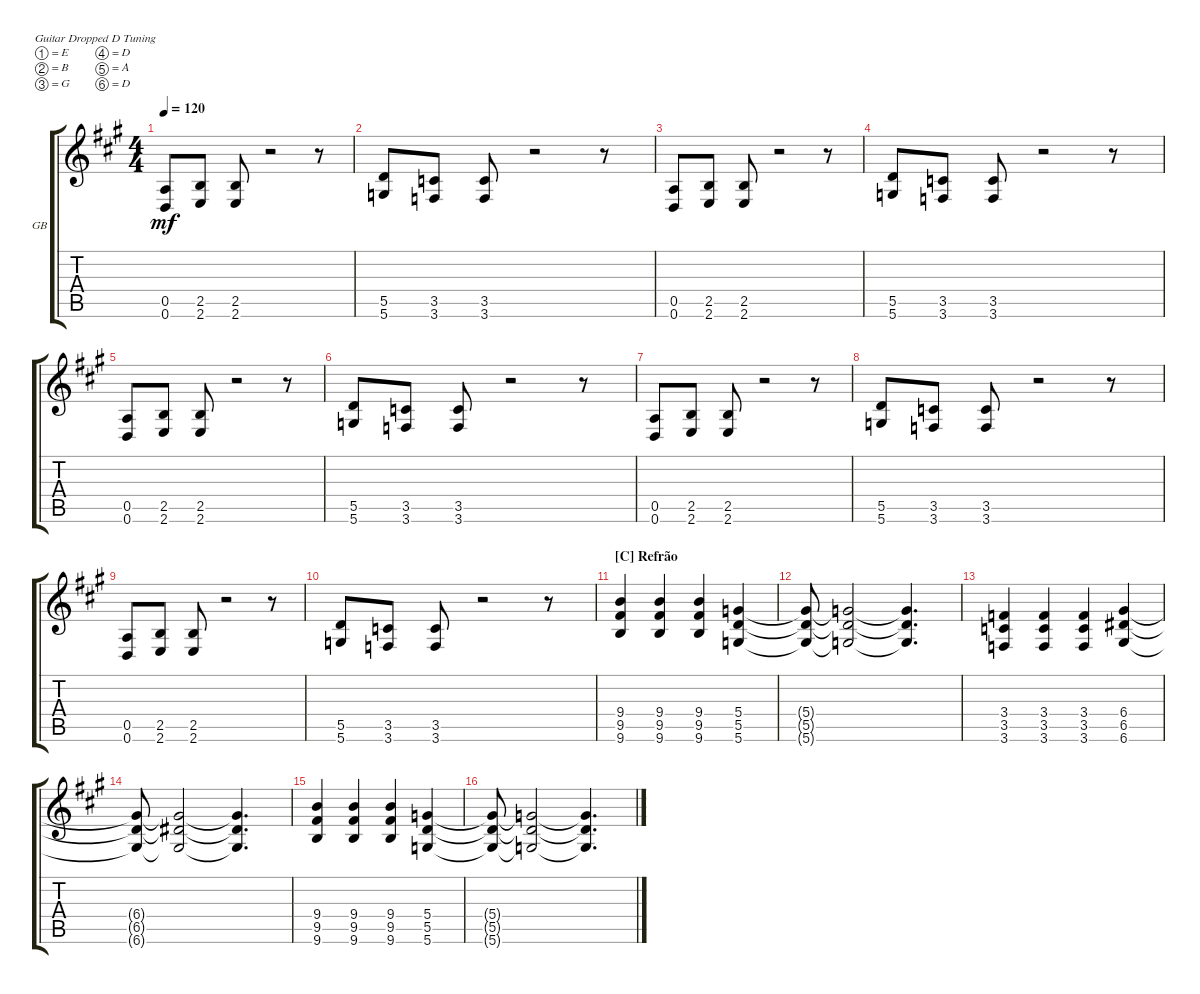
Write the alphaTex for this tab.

\defaultSystemsLayout 4
\bracketExtendMode groupsimilarinstruments
\firstSystemTrackNameOrientation horizontal
\otherSystemsTrackNameOrientation horizontal
\track ("Guitarra Base" "GB") {multiBarRest instrument acousticguitarsteel}
\staff {score tabs}
\tuning (E4 B3 G3 D3 A2 D2)
\ts (4 4)
\tempo 120
\clef g2
\ks a
(0.6 0.5).8{dy mf} (2.5 2.6).8 (2.6 2.5).8 r.2 r.8 |
(5.6 5.5).8 (3.5 3.6).8 (3.6 3.5).8 r.2 r.8 |
(0.6 0.5).8 (2.5 2.6).8 (2.6 2.5).8 r.2 r.8 |
(5.6 5.5).8 (3.5 3.6).8 (3.6 3.5).8 r.2 r.8 |
(0.6 0.5).8 (2.5 2.6).8 (2.6 2.5).8 r.2 r.8 |
(5.6 5.5).8 (3.5 3.6).8 (3.6 3.5).8 r.2 r.8 |
(0.6 0.5).8 (2.5 2.6).8 (2.6 2.5).8 r.2 r.8 |
(5.6 5.5).8 (3.5 3.6).8 (3.6 3.5).8 r.2 r.8 |
(0.6 0.5).8 (2.5 2.6).8 (2.6 2.5).8 r.2 r.8 |
(5.6 5.5).8 (3.5 3.6).8 (3.6 3.5).8 r.2 r.8 |
\section ("C" "Refrão")
(9.6 9.5 9.4).4 (9.4 9.5 9.6).4 (9.6 9.5 9.4).4 (5.5 5.4 5.6).4 |
(5.6{t} 5.5{t} 5.4{t}).8 (5.5{t} 5.4{t} 5.6{t}).2 (5.5{t} 5.4{t} 5.6{t}).4{d} |
(3.6 3.5 3.4).4 (3.4 3.5 3.6).4 (3.6 3.5 3.4).4 (6.5 6.4 6.6).4 |
(6.6{t} 6.5{t} 6.4{t}).8 (6.5{t} 6.4{t} 6.6{t}).2 (6.5{t} 6.4{t} 6.6{t}).4{d} |
(9.6 9.5 9.4).4 (9.4 9.5 9.6).4 (9.6 9.5 9.4).4 (5.5 5.4 5.6).4 |
(5.6{t} 5.5{t} 5.4{t}).8 (5.5{t} 5.4{t} 5.6{t}).2 (5.5{t} 5.4{t} 5.6{t}).4{d}
